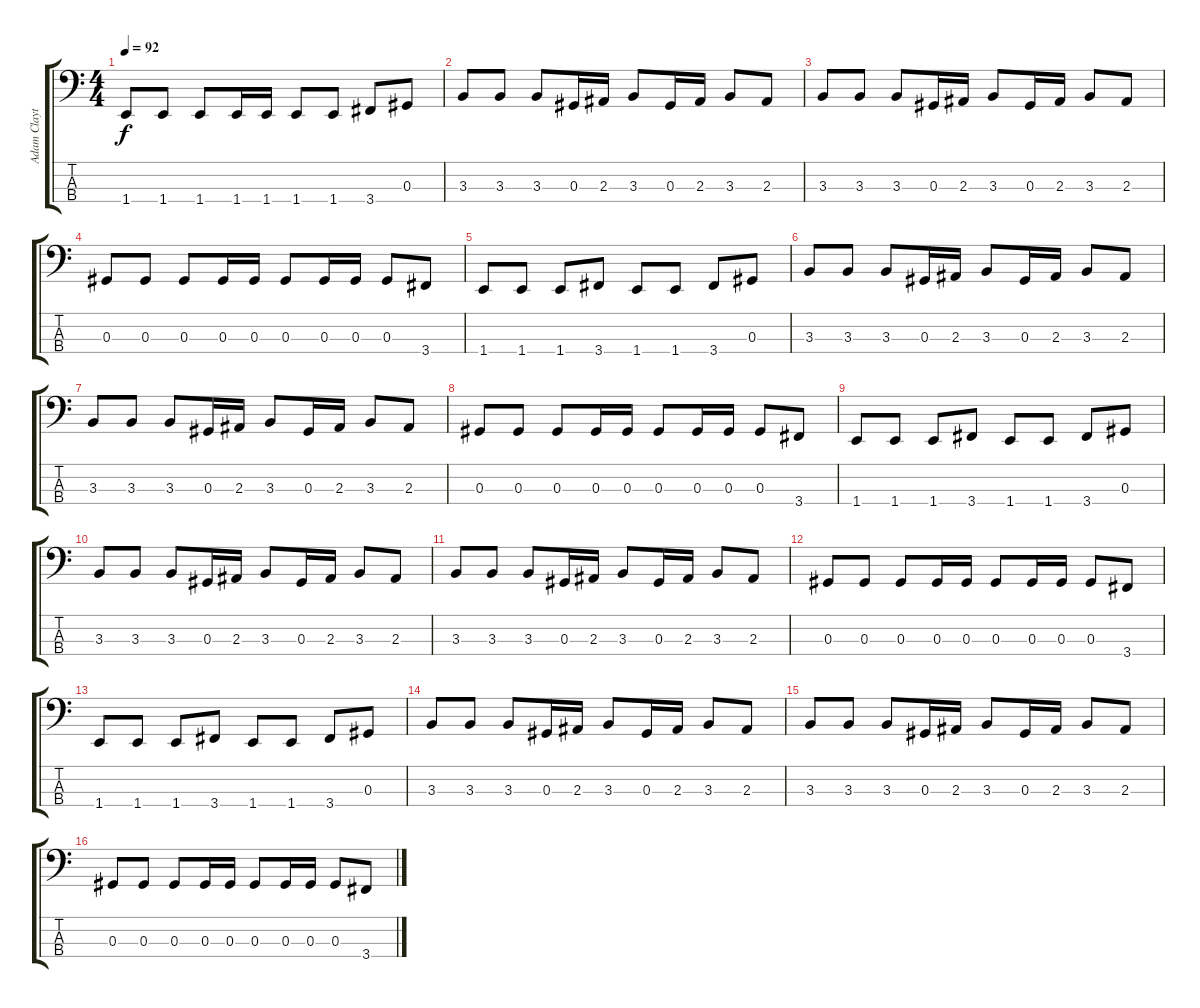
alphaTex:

\track ("Adam Clayton" "Adam Clayt") {instrument electricbassfinger}
\staff {score tabs}
\tuning (Gb2 Db2 Ab1 Eb1) {hide}
\ts (4 4)
\tempo 92
\clef f4
\ks c
1.4.8{dy f} 1.4.8 1.4.8 1.4.16 1.4.16 1.4.8 1.4.8 3.4.8 0.3.8 |
3.3.8 3.3.8 3.3.8 0.3.16 2.3.16 3.3.8 0.3.16 2.3.16 3.3.8 2.3.8 |
3.3.8 3.3.8 3.3.8 0.3.16 2.3.16 3.3.8 0.3.16 2.3.16 3.3.8 2.3.8 |
0.3.8 0.3.8 0.3.8 0.3.16 0.3.16 0.3.8 0.3.16 0.3.16 0.3.8 3.4.8 |
1.4.8 1.4.8 1.4.8 3.4.8 1.4.8 1.4.8 3.4.8 0.3.8 |
3.3.8 3.3.8 3.3.8 0.3.16 2.3.16 3.3.8 0.3.16 2.3.16 3.3.8 2.3.8 |
3.3.8 3.3.8 3.3.8 0.3.16 2.3.16 3.3.8 0.3.16 2.3.16 3.3.8 2.3.8 |
0.3.8 0.3.8 0.3.8 0.3.16 0.3.16 0.3.8 0.3.16 0.3.16 0.3.8 3.4.8 |
1.4.8 1.4.8 1.4.8 3.4.8 1.4.8 1.4.8 3.4.8 0.3.8 |
3.3.8 3.3.8 3.3.8 0.3.16 2.3.16 3.3.8 0.3.16 2.3.16 3.3.8 2.3.8 |
3.3.8 3.3.8 3.3.8 0.3.16 2.3.16 3.3.8 0.3.16 2.3.16 3.3.8 2.3.8 |
0.3.8 0.3.8 0.3.8 0.3.16 0.3.16 0.3.8 0.3.16 0.3.16 0.3.8 3.4.8 |
1.4.8 1.4.8 1.4.8 3.4.8 1.4.8 1.4.8 3.4.8 0.3.8 |
3.3.8 3.3.8 3.3.8 0.3.16 2.3.16 3.3.8 0.3.16 2.3.16 3.3.8 2.3.8 |
3.3.8 3.3.8 3.3.8 0.3.16 2.3.16 3.3.8 0.3.16 2.3.16 3.3.8 2.3.8 |
0.3.8 0.3.8 0.3.8 0.3.16 0.3.16 0.3.8 0.3.16 0.3.16 0.3.8 3.4.8
